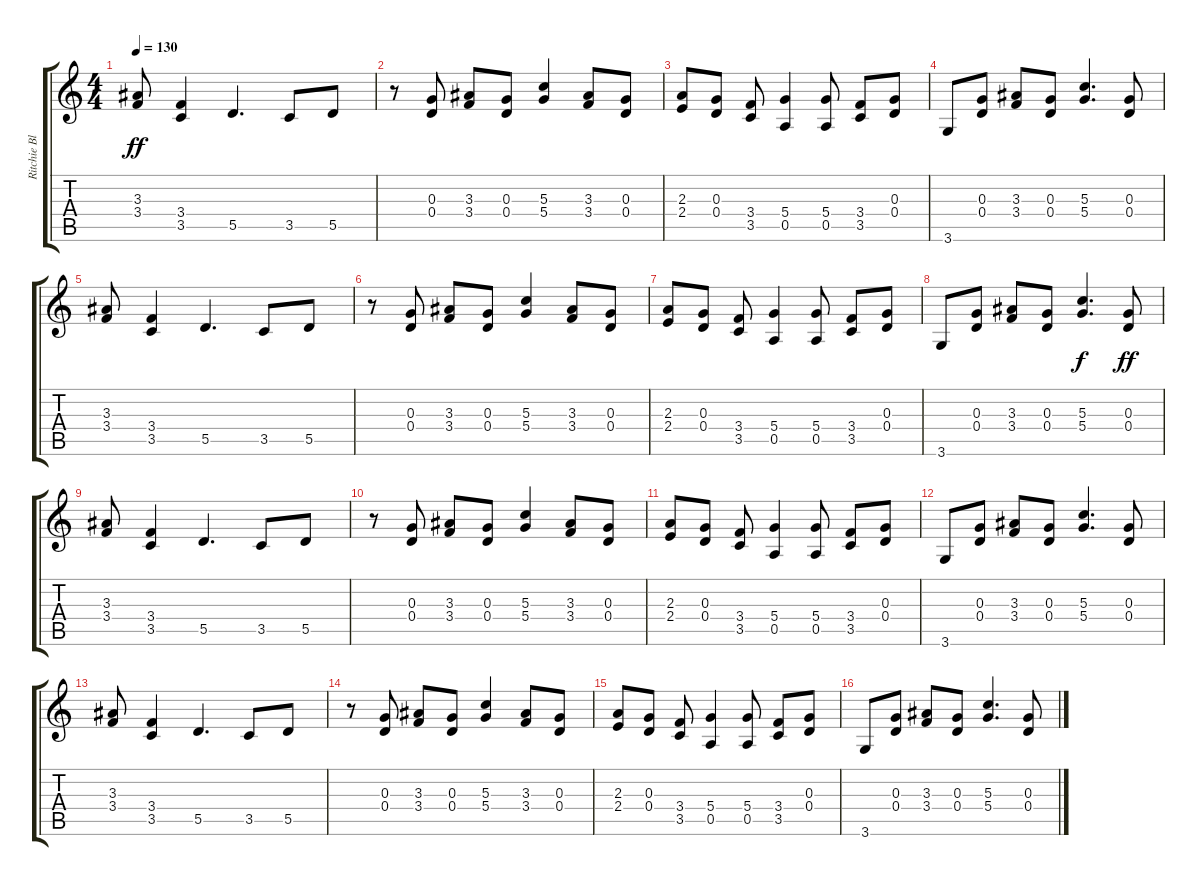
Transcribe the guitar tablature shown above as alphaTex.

\track ("Ritchie Blackmore" "Ritchie Bl") {instrument overdrivenguitar}
\staff {score tabs}
\tuning (E4 B3 G3 D3 A2 E2) {hide}
\ts (4 4)
\tempo 130
\clef g2
\ks c
(3.3 3.4).8{dy ff} (3.4 3.5).4 5.5.4{d} 3.5.8 5.5.8 |
r.8 (0.3 0.4).8 (3.3 3.4).8 (0.3 0.4).8 (5.3 5.4).4 (3.3 3.4).8 (0.3 0.4).8 |
(2.3 2.4).8 (0.3 0.4).8 (3.4 3.5).8 (5.4 0.5).4 (5.4 0.5).8 (3.4 3.5).8 (0.3 0.4).8 |
3.6.8 (0.3 0.4).8 (3.3 3.4).8 (0.3 0.4).8 (5.3 5.4).4{d} (0.3 0.4).8 |
(3.3 3.4).8 (3.4 3.5).4 5.5.4{d} 3.5.8 5.5.8 |
r.8 (0.3 0.4).8 (3.3 3.4).8 (0.3 0.4).8 (5.3 5.4).4 (3.3 3.4).8 (0.3 0.4).8 |
(2.3 2.4).8 (0.3 0.4).8 (3.4 3.5).8 (5.4 0.5).4 (5.4 0.5).8 (3.4 3.5).8 (0.3 0.4).8 |
3.6.8 (0.3 0.4).8 (3.3 3.4).8 (0.3 0.4).8 (5.3 5.4).4{d dy f} (0.3 0.4).8{dy ff} |
(3.3 3.4).8 (3.4 3.5).4 5.5.4{d} 3.5.8 5.5.8 |
r.8 (0.3 0.4).8 (3.3 3.4).8 (0.3 0.4).8 (5.3 5.4).4 (3.3 3.4).8 (0.3 0.4).8 |
(2.3 2.4).8 (0.3 0.4).8 (3.4 3.5).8 (5.4 0.5).4 (5.4 0.5).8 (3.4 3.5).8 (0.3 0.4).8 |
3.6.8 (0.3 0.4).8 (3.3 3.4).8 (0.3 0.4).8 (5.3 5.4).4{d} (0.3 0.4).8 |
(3.3 3.4).8 (3.4 3.5).4 5.5.4{d} 3.5.8 5.5.8 |
r.8 (0.3 0.4).8 (3.3 3.4).8 (0.3 0.4).8 (5.3 5.4).4 (3.3 3.4).8 (0.3 0.4).8 |
(2.3 2.4).8 (0.3 0.4).8 (3.4 3.5).8 (5.4 0.5).4 (5.4 0.5).8 (3.4 3.5).8 (0.3 0.4).8 |
3.6.8 (0.3 0.4).8 (3.3 3.4).8 (0.3 0.4).8 (5.3 5.4).4{d} (0.3 0.4).8
